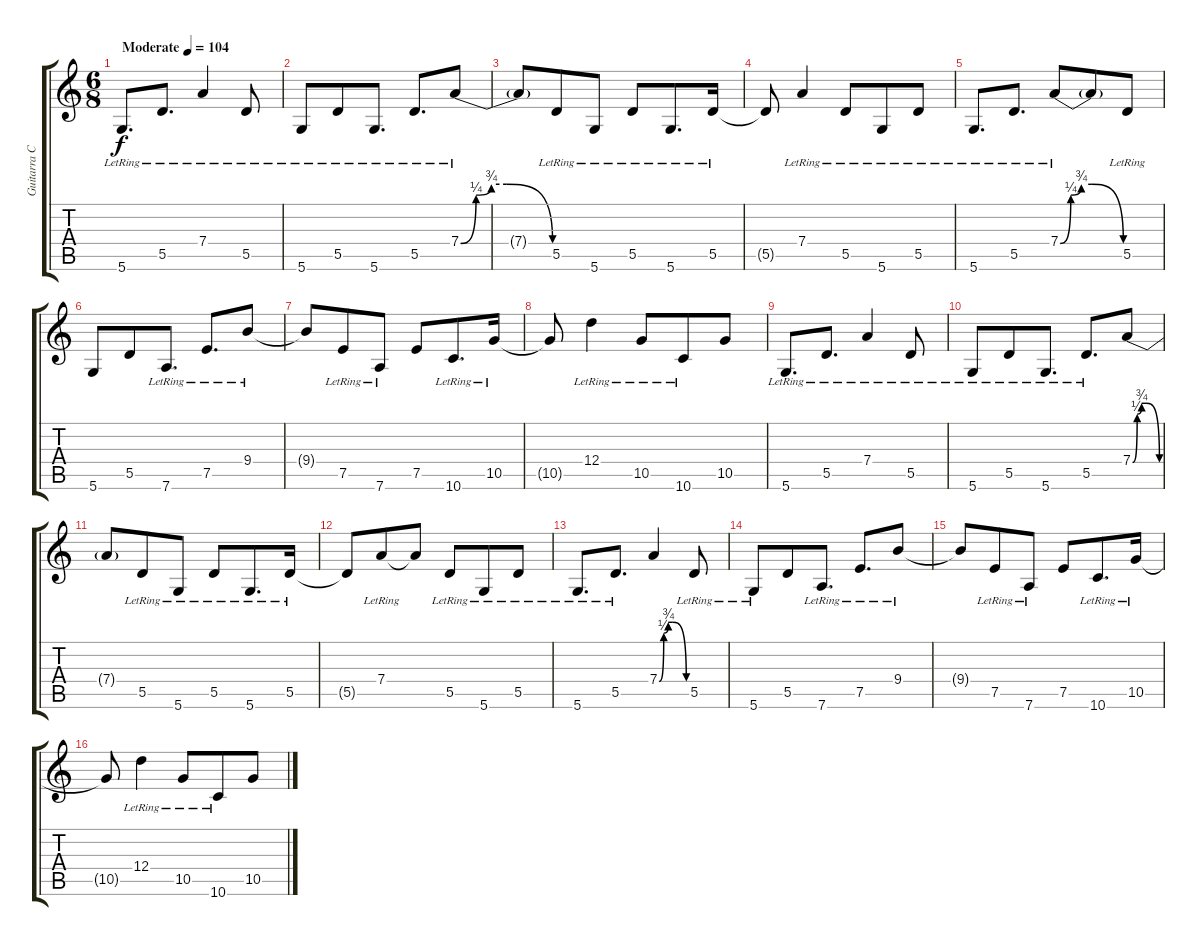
\track ("Guitarra Clean" "Guitarra C") {instrument electricguitarclean}
\staff {score tabs}
\tuning (E4 B3 G3 D3 A2 D2) {hide}
\ts (6 8)
\tempo (104 "Moderate")
\clef g2
\ks c
5.6{lr}.8{d dy f instrument electricguitarclean} 5.5{lr}.8{d} 7.4{lr}.4 5.5{lr}.8 |
5.6{lr}.8 5.5{lr}.8 5.6{lr}.8{d} 5.5{lr}.8{d} 7.4{be (custom 0 0 10 1 20 3 30 3 60 0) lr}.8 |
7.4{t}.8 5.5{lr}.8 5.6{lr}.8 5.5{lr}.8 5.6{lr}.8{d} 5.5{lr}.16 |
5.5{t}.8 7.4{lr}.4 5.5{lr}.8 5.6{lr}.8 5.5{lr}.8 |
5.6{lr}.8{d} 5.5{lr}.8{d} 7.4{be (custom 0 0 10 1 20 3 30 3 60 0) lr}.8 7.4{t}.8 5.5{lr}.8 |
5.6.8 5.5.8 7.6{lr}.8{d} 7.5{lr}.8{d} 9.4{lr}.8 |
9.4{t}.8 7.5{lr}.8 7.6{lr}.8 7.5.8 10.6{lr}.8{d} 10.5{lr}.16 |
10.5{t}.8 12.4{lr}.4 10.5{lr}.8 10.6{lr}.8 10.5.8 |
5.6{lr}.8{d} 5.5{lr}.8{d} 7.4{lr}.4 5.5{lr}.8 |
5.6{lr}.8 5.5{lr}.8 5.6{lr}.8{d} 5.5{lr}.8{d} 7.4{be (custom 0 0 10 1 20 3 30 3 60 0)}.8 |
7.4{t}.8 5.5{lr}.8 5.6{lr}.8 5.5{lr}.8 5.6{lr}.8{d} 5.5{lr}.16 |
5.5{t}.8 7.4{lr}.8 7.4{t}.8 5.5{lr}.8 5.6{lr}.8 5.5{lr}.8 |
5.6{lr}.8{d} 5.5{lr}.8{d} 7.4{be (custom 0 0 10 1 20 3 30 3 60 0)}.4 5.5{lr}.8 |
5.6{lr}.8 5.5.8 7.6{lr}.8{d} 7.5{lr}.8{d} 9.4{lr}.8 |
9.4{t}.8 7.5{lr}.8 7.6{lr}.8 7.5.8 10.6{lr}.8{d} 10.5{lr}.16 |
10.5{t}.8 12.4{lr}.4 10.5{lr}.8 10.6{lr}.8 10.5.8
